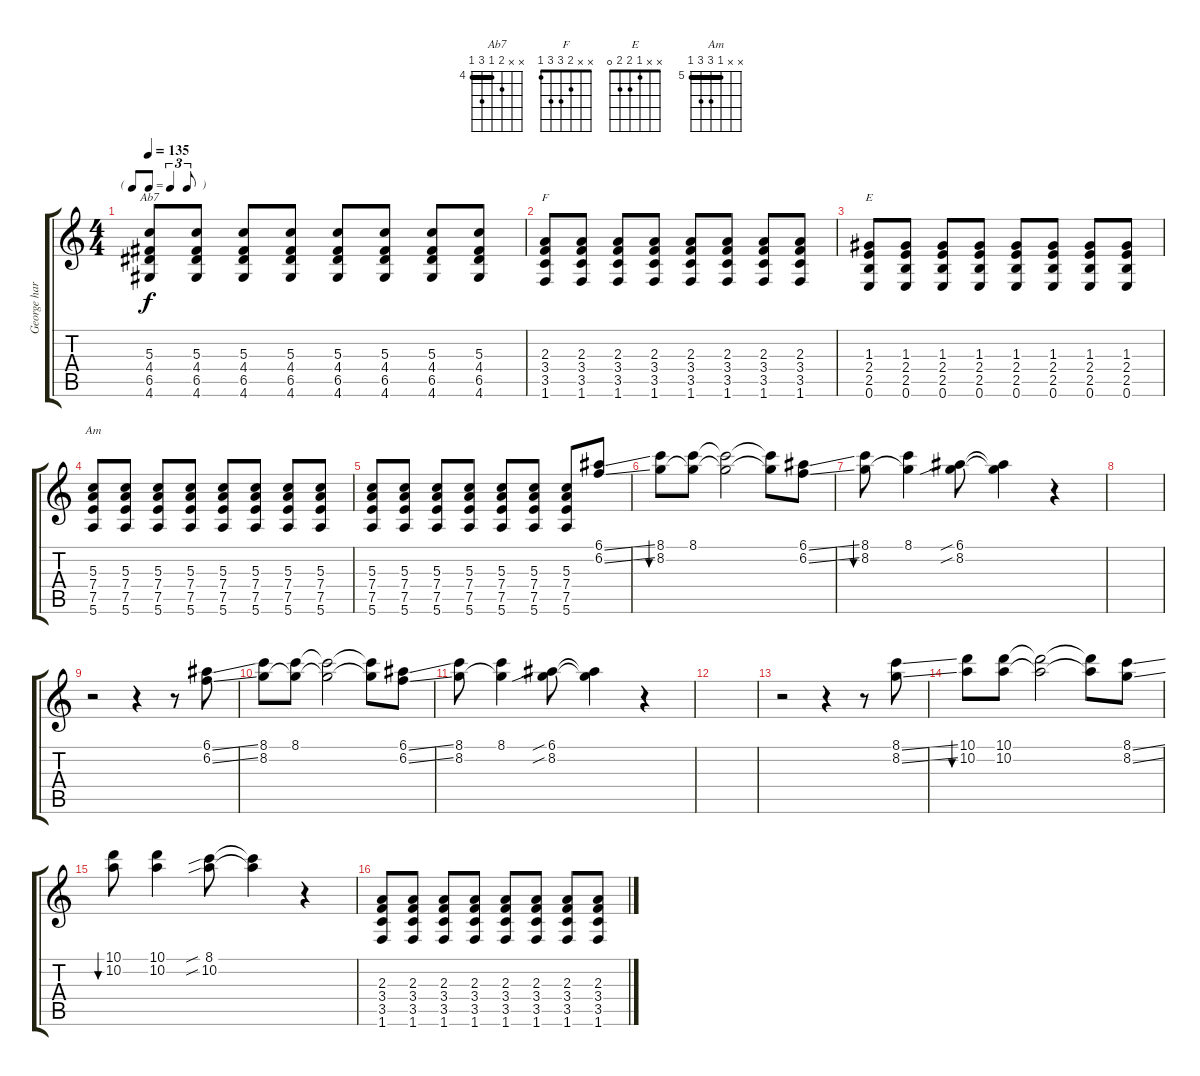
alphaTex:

\track ("George harrison" "George har") {instrument electricguitarjazz}
\staff {score tabs}
\tuning (E4 B3 G3 D3 A2 E2) {hide}
\chord ("Ab7" x x 5 4 6 4) {firstfret 4 barre 4}
\chord ("F" x x 2 3 3 1)
\chord ("E" x x 1 2 2 0)
\chord ("Am" x x 5 7 7 5) {firstfret 5 barre 5}
\ts (4 4)
\tf triplet8th
\tempo 135
\clef g2
\ks c
(5.3 4.4 6.5 4.6).8{ch "Ab7" dy f} (5.3 4.4 6.5 4.6).8 (5.3 4.4 6.5 4.6).8 (5.3 4.4 6.5 4.6).8 (5.3 4.4 6.5 4.6).8 (5.3 4.4 6.5 4.6).8 (5.3 4.4 6.5 4.6).8 (5.3 4.4 6.5 4.6).8 |
(2.3 3.4 3.5 1.6).8{ch "F"} (2.3 3.4 3.5 1.6).8 (2.3 3.4 3.5 1.6).8 (2.3 3.4 3.5 1.6).8 (2.3 3.4 3.5 1.6).8 (2.3 3.4 3.5 1.6).8 (2.3 3.4 3.5 1.6).8 (2.3 3.4 3.5 1.6).8 |
(1.3 2.4 2.5 0.6).8{ch "E"} (1.3 2.4 2.5 0.6).8 (1.3 2.4 2.5 0.6).8 (1.3 2.4 2.5 0.6).8 (1.3 2.4 2.5 0.6).8 (1.3 2.4 2.5 0.6).8 (1.3 2.4 2.5 0.6).8 (1.3 2.4 2.5 0.6).8 |
(5.3 7.4 7.5 5.6).8{ch "Am"} (5.3 7.4 7.5 5.6).8 (5.3 7.4 7.5 5.6).8 (5.3 7.4 7.5 5.6).8 (5.3 7.4 7.5 5.6).8 (5.3 7.4 7.5 5.6).8 (5.3 7.4 7.5 5.6).8 (5.3 7.4 7.5 5.6).8 |
(5.3 7.4 7.5 5.6).8 (5.3 7.4 7.5 5.6).8 (5.3 7.4 7.5 5.6).8 (5.3 7.4 7.5 5.6).8 (5.3 7.4 7.5 5.6).8 (5.3 7.4 7.5 5.6).8 (5.3 7.4 7.5 5.6).8 (6.1{ss} 6.2{ss}).8 |
(8.1 8.2).8{bu 60 balance 14} (8.1 8.2{t}).8 (8.1{t} 8.2{t}).2 (8.1{t} 8.2{t}).8 (6.1{ss} 6.2{ss}).8 |
(8.1 8.2).8{bu 60} (8.1 8.2{t}).4 (6.1{sib} 8.2{sib}).8 (6.1{t} 8.2{t}).4 r.4 |
|
r.2 r.4 r.8 (6.1{ss} 6.2{ss}).8 |
(8.1 8.2).8 (8.1 8.2{t}).8 (8.1{t} 8.2{t}).2 (8.1{t} 8.2{t}).8 (6.1{ss} 6.2{ss}).8 |
(8.1 8.2).8 (8.1 8.2{t}).4 (6.1{sib} 8.2{sib}).8 (6.1{t} 8.2{t}).4 r.4 |
|
r.2 r.4 r.8 (8.1{ss} 8.2{ss}).8 |
(10.1 10.2).8{bu 60} (10.1 10.2).8 (10.1{t} 10.2{t}).2 (10.1{t} 10.2{t}).8 (8.1{ss} 8.2{ss}).8 |
(10.1 10.2).8{bu 60} (10.1 10.2).4 (8.1{sib} 10.2{sib}).8 (8.1{t} 10.2{t}).4 r.4 |
(2.3 3.4 3.5 1.6).8 (2.3 3.4 3.5 1.6).8 (2.3 3.4 3.5 1.6).8 (2.3 3.4 3.5 1.6).8 (2.3 3.4 3.5 1.6).8 (2.3 3.4 3.5 1.6).8 (2.3 3.4 3.5 1.6).8 (2.3 3.4 3.5 1.6).8
